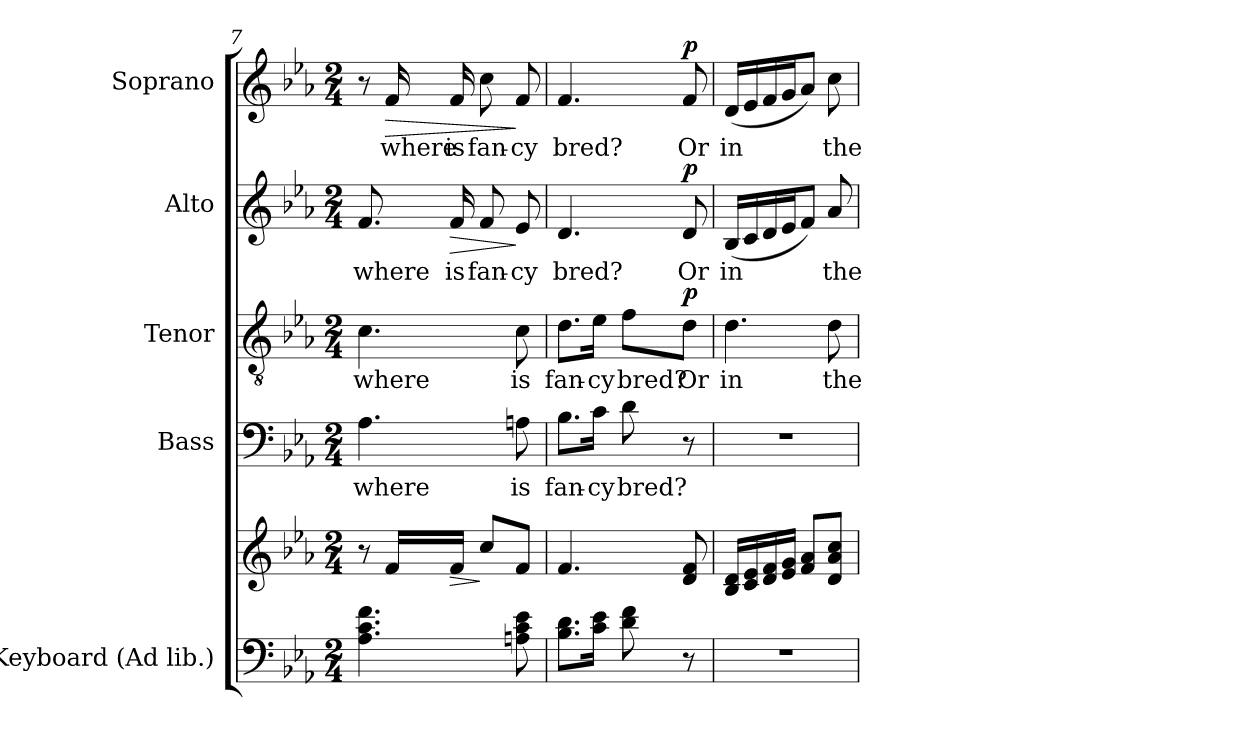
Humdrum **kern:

**kern	**kern	**dynam	**kern	**text	**kern	**text	**dynam	**kern	**text	**dynam	**kern	**text	**dynam
*part5	*part5	*part5	*part4	*part4	*part3	*part3	*part3	*part2	*part2	*part2	*part1	*part1	*part1
*staff6	*staff5	*staff5/6	*staff4	*staff4	*staff3	*staff3	*staff3	*staff2	*staff2	*staff2	*staff1	*staff1	*staff1
*I"Keyboard (Ad lib.)	*	*	*I"Bass	*	*I"Tenor	*	*	*I"Alto	*	*	*I"Soprano	*	*
*I'Kbd.	*	*	*I'B.	*	*I'T.	*	*	*I'A.	*	*	*I'S.	*	*
!!LO:LB:g=z
*clefF4	*clefG2	*	*clefF4	*	*clefGv2	*	*	*clefG2	*	*	*clefG2	*	*
*	*	*	*	*	*ITrd7c12	*	*	*	*	*	*	*	*
*k[b-e-a-]	*k[b-e-a-]	*	*k[b-e-a-]	*	*k[b-e-a-]	*	*	*k[b-e-a-]	*	*	*k[b-e-a-]	*	*
*E-:	*E-:	*	*E-:	*	*E-:	*	*	*E-:	*	*	*E-:	*	*
*M2/4	*M2/4	*	*M2/4	*	*M2/4	*	*	*M2/4	*	*	*M2/4	*	*
=7	=7	=7	=7	=7	=7	=7	=7	=7	=7	=7	=7	=7	=7
!	!	!	!	!LO:LY:b:color=#000000	!	!	!	!	!	!	!	!	!
!	!	!	!	!	!	!LO:LY:b:color=#000000	!	!	!	!	!	!	!
!	!	!	!	!	!	!	!	!	!LO:LY:b:color=#000000	!	!	!	!
4.A-i\ 4.ci 4.fi	8r	.	4.A-i\	where	4.Ci\	where	.	8.fi/	where	.	8r	.	.
!	!	!	!	!	!	!	!	!	!	!	!	!LO:LY:b:color=#000000	!LO:HP:b
.	16fi/LL	.	.	.	.	.	.	.	.	.	16fi/	where	>
!	!	!LO:HP:b	!	!	!	!	!	!	!	!	!	!	!
!	!	!	!	!	!	!	!	!	!LO:LY:b:color=#000000	!LO:HP:b	!	!	!
!	!	!	!	!	!	!	!	!	!	!	!	!LO:LY:b:color=#000000	!
.	16fi/JJ	>	.	.	.	.	.	16fi/	is	>	16fi/	is	.
!	!	!	!	!	!	!	!	!	!LO:LY:b:color=#000000	!	!	!	!
!	!	!	!	!	!	!	!	!	!	!	!	!LO:LY:b:color=#000000	!
.	8cci/L	]	.	.	.	.	.	8fi/	fan-	.	8cci\	fan-	.
!	!	!	!	!LO:LY:b:color=#000000	!	!	!	!	!	!	!	!	!
!	!	!	!	!	!	!LO:LY:b:color=#000000	!	!	!	!	!	!	!
!	!	!	!	!	!	!	!	!	!LO:LY:b:color=#000000	!	!	!	!
!	!	!	!	!	!	!	!	!	!	!	!	!LO:LY:b:color=#000000	!
8Ani\ 8ci 8e-i	8fi/J	.	8Ani\	is	8Ci\	is	.	8e-i/	-cy	]	8fi/	-cy	]
=8	=8	=8	=8	=8	=8	=8	=8	=8	=8	=8	=8	=8	=8
!	!	!	!	!LO:LY:b:color=#000000	!	!	!	!	!	!	!	!	!
!	!	!	!	!	!	!LO:LY:b:color=#000000	!	!	!	!	!	!	!
!	!	!	!	!	!	!	!	!	!LO:LY:b:color=#000000	!	!	!	!
!	!	!	!	!	!	!	!	!	!	!	!	!LO:LY:b:color=#000000	!
8.B-i\ 8.diL	4.fi/	.	8.B-i\L	fan-	8.Di\L	fan-	.	4.di/	bred?	.	4.fi/	bred?	.
!	!	!	!	!LO:LY:b:color=#000000	!	!	!	!	!	!	!	!	!
!	!	!	!	!	!	!LO:LY:b:color=#000000	!	!	!	!	!	!	!
16ci\ 16e-iJk	.	.	16ci\Jk	-cy	16E-i\Jk	-cy	.	.	.	.	.	.	.
!	!	!	!	!LO:LY:b:color=#000000	!	!	!	!	!	!	!	!	!
!	!	!	!	!	!	!LO:LY:b:color=#000000	!	!	!	!	!	!	!
8di\ 8fi	.	.	8di\	bred?	8Fi\L	bred?	.	.	.	.	.	.	.
!	!	!	!	!	!	!LO:LY:b:color=#000000	!	!	!	!	!	!	!
!	!	!	!	!	!	!	!	!	!LO:LY:b:color=#000000	!	!	!	!
!	!	!	!	!	!	!	!	!	!	!	!	!LO:LY:b:color=#000000	!
8r	8di/ 8fi	.	8r	.	8Di\J	Or	p	8di/	Or	p	8fi/	Or	p
=9	=9	=9	=9	=9	=9	=9	=9	=9	=9	=9	=9	=9	=9
!LO:N:vis=1	!	!	!LO:N:vis=1	!	!	!	!	!	!	!	!	!	!
!	!	!	!	!	!	!LO:LY:b:color=#000000	!	!	!	!	!	!	!
!	!	!	!	!	!	!	!	!	!LO:LY:b:color=#000000	!	!	!	!
!	!	!	!	!	!	!	!	!	!	!	!	!LO:LY:b:color=#000000	!
2r	16B-i/ 16diLL	.	2r	.	4.Di\	in	.	(16B-i/LL	in	.	(16di/LL	in	.
.	16ci/ 16e-i	.	.	.	.	.	.	16ci/	.	.	16e-i/	.	.
.	16di/ 16fi	.	.	.	.	.	.	16di/	.	.	16fi/	.	.
.	16e-i/ 16giJJ	.	.	.	.	.	.	16e-i/J	.	.	16gi/J	.	.
.	8fi/ 8a-iL	.	.	.	.	.	.	8fi/J)	.	.	8a-i/J)	.	.
!	!	!	!	!	!	!LO:LY:b:color=#000000	!	!	!	!	!	!	!
!	!	!	!	!	!	!	!	!	!LO:LY:b:color=#000000	!	!	!	!
!	!	!	!	!	!	!	!	!	!	!	!	!LO:LY:b:color=#000000	!
.	8di/ 8a-i 8cciJ	.	.	.	8Di\	the	.	8a-i/	the	.	8cci\	the	.
=	=	=	=	=	=	=	=	=	=	=	=	=	=
*-	*-	*-	*-	*-	*-	*-	*-	*-	*-	*-	*-	*-	*-
